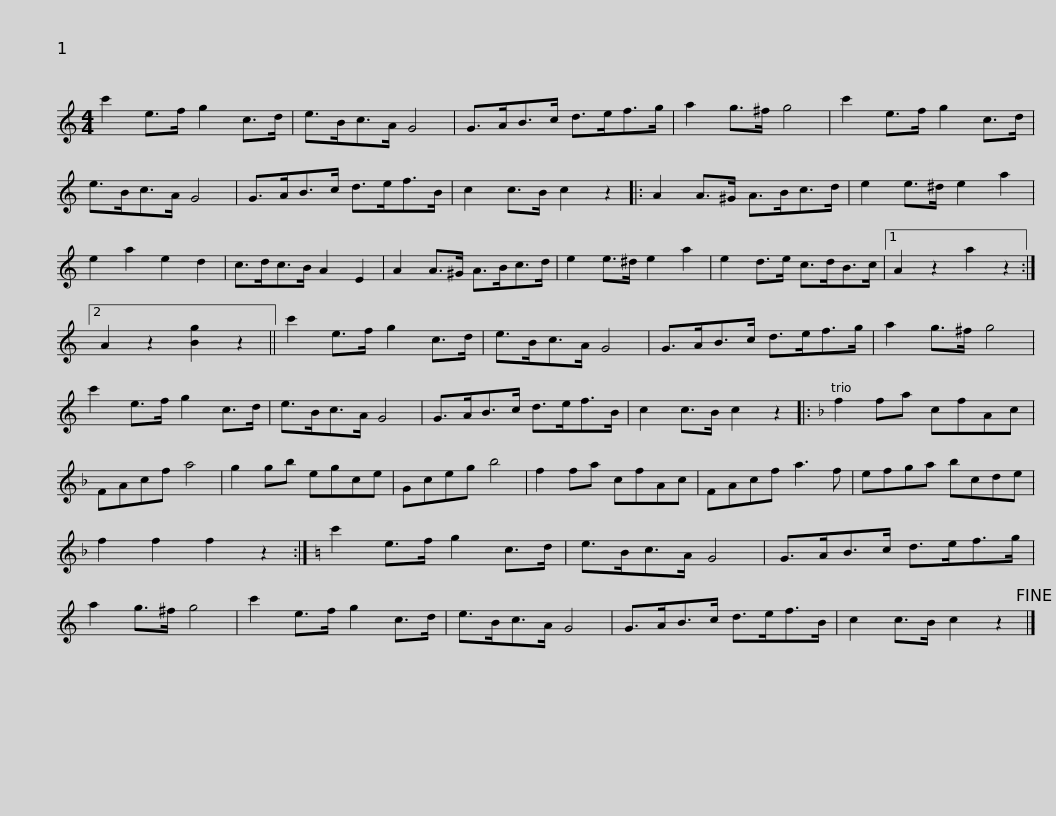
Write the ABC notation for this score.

X:1
L:1/8
M:4/4
I:linebreak $
K:C
V:1 treble
V:1
 c'2 e>f g2 c>d | e>Bc>A G4 | G>AB>c d>ef>g | a2 g>^f g4 | c'2 e>f g2 c>d | %5
 e>Bc>A G4 |$ G>AB>c d>ef>B | c2 c>B c2 z2 |: A2 A>^G A>Bc>d | e2 e>^d e2 a2 | %10
 e2 a2 e2 d2 | c>dc>B A2 E2 |$ A2 A>^G A>Bc>d | e2 e>^d e2 a2 | e2 d>e c>dB>c |1 %15
 A2 z2 a2 z2 :|2 A2 z2 [Bg]2 z2 || c'2 e>f g2 c>d |$ e>Bc>A G4 | G>AB>c d>ef>g | %20
 a2 g>^f g4 | c'2 e>f g2 c>d | e>Bc>A G4 | G>AB>c d>ef>B |$ c2 c>B c2 z2 |: %25
[K:F] f2 fa cfAc | FAcf a4 | g2 gb egce | Gceg b4 | f2 fa cfAc | %30
 FAcf a3 f |$ efga bcde | f2 f2 f2 z2 :|[K:C] c'2 e>f g2 c>d | e>Bc>A G4 | %35
 G>AB>c d>ef>g | a2 g>^f g4 |$ c'2 e>f g2 c>d | e>Bc>A G4 | G>AB>c d>ef>B | %40
 c2 c>B c2 z2!fine! |] %41
